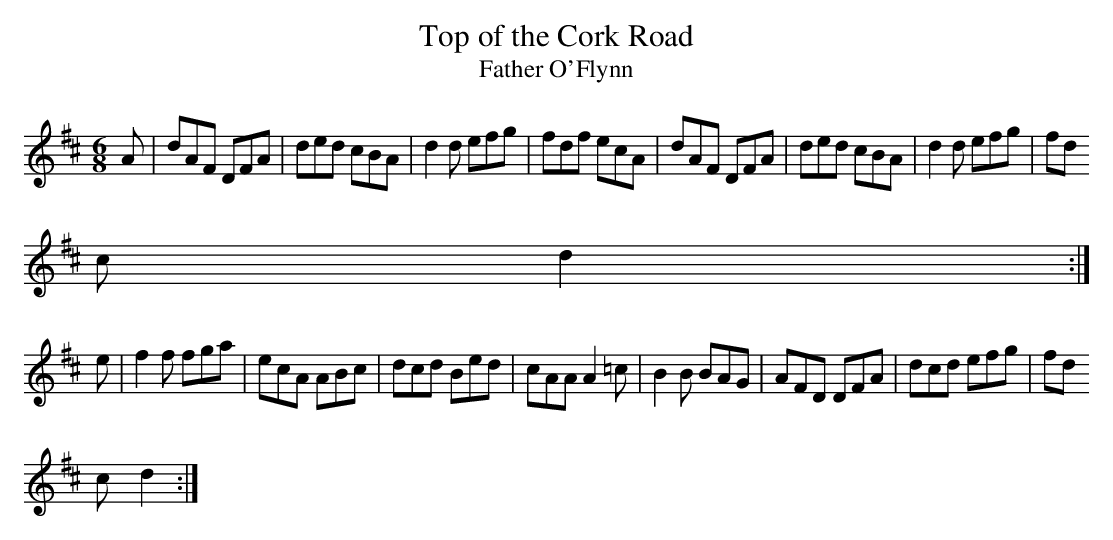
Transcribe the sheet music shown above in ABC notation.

X:1
T:Top of the Cork Road
T:Father O'Flynn
M:6/8
L:1/8
K:D
A|dAF DFA | ded cBA|  d2d efg |fdf ecA| dAF DFA | ded cBA|  d2d efg | fd
c d2:|
e |f2f fga |ecA ABc|dcd Bed |cAA A2 =c |B2B BAG | AFD DFA | dcd efg| fd
c
d2 :|
